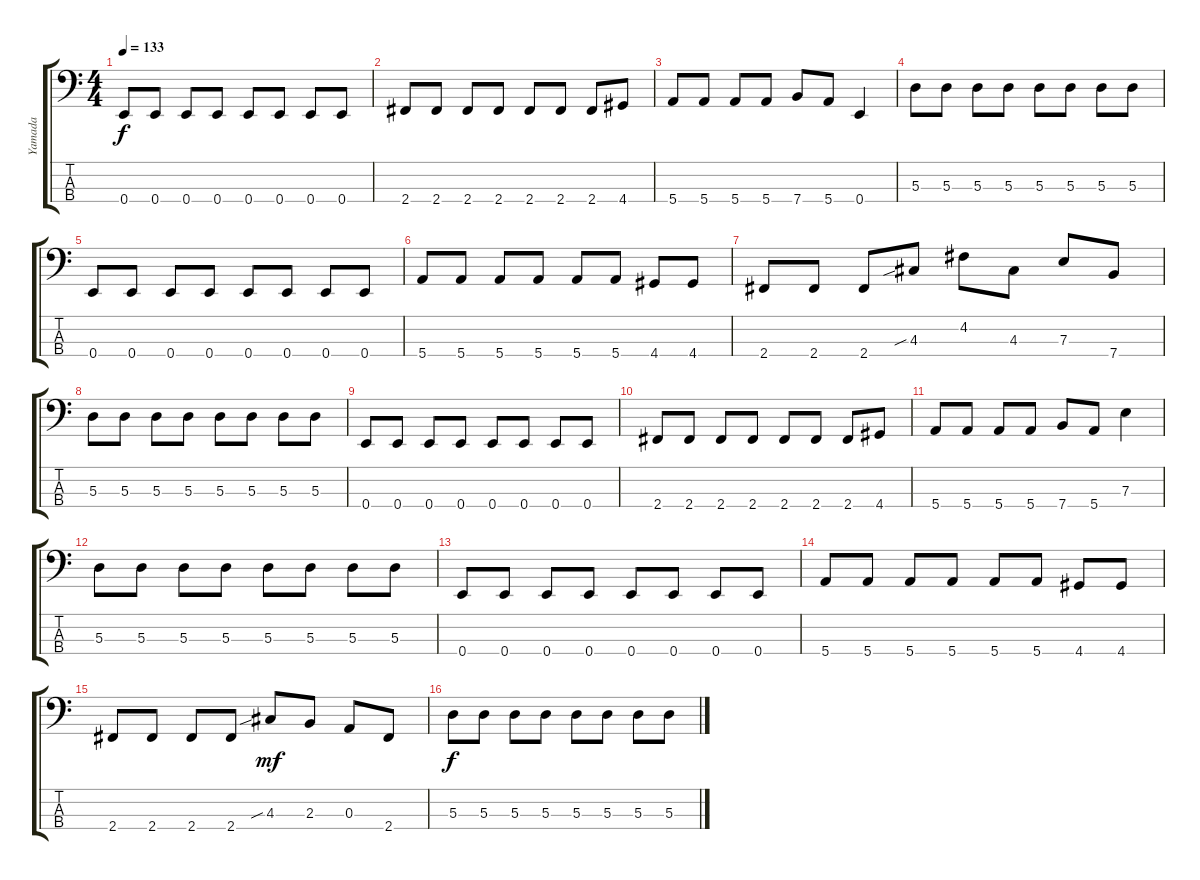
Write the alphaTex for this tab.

\track ("Yamada" "Yamada") {instrument electricbasspick}
\staff {score tabs}
\tuning (G2 D2 A1 E1) {hide}
\ts (4 4)
\tempo 133
\clef f4
\ks c
0.4.8{dy f} 0.4.8 0.4.8 0.4.8 0.4.8 0.4.8 0.4.8 0.4.8 |
2.4.8 2.4.8 2.4.8 2.4.8 2.4.8 2.4.8 2.4.8 4.4.8 |
5.4.8 5.4.8 5.4.8 5.4.8 7.4.8 5.4.8 0.4.4 |
5.3.8 5.3.8 5.3.8 5.3.8 5.3.8 5.3.8 5.3.8 5.3.8 |
0.4.8 0.4.8 0.4.8 0.4.8 0.4.8 0.4.8 0.4.8 0.4.8 |
5.4.8 5.4.8 5.4.8 5.4.8 5.4.8 5.4.8 4.4.8 4.4.8 |
2.4.8 2.4.8 2.4.8 4.3{sib}.8 4.2.8 4.3.8 7.3.8 7.4.8 |
5.3.8 5.3.8 5.3.8 5.3.8 5.3.8 5.3.8 5.3.8 5.3.8 |
0.4.8 0.4.8 0.4.8 0.4.8 0.4.8 0.4.8 0.4.8 0.4.8 |
2.4.8 2.4.8 2.4.8 2.4.8 2.4.8 2.4.8 2.4.8 4.4.8 |
5.4.8 5.4.8 5.4.8 5.4.8 7.4.8 5.4.8 7.3.4 |
5.3.8 5.3.8 5.3.8 5.3.8 5.3.8 5.3.8 5.3.8 5.3.8 |
0.4.8 0.4.8 0.4.8 0.4.8 0.4.8 0.4.8 0.4.8 0.4.8 |
5.4.8 5.4.8 5.4.8 5.4.8 5.4.8 5.4.8 4.4.8 4.4.8 |
2.4.8 2.4.8 2.4.8 2.4.8 4.3{sib}.8{dy mf} 2.3.8 0.3.8 2.4.8 |
5.3.8{dy f} 5.3.8 5.3.8 5.3.8 5.3.8 5.3.8 5.3.8 5.3.8
